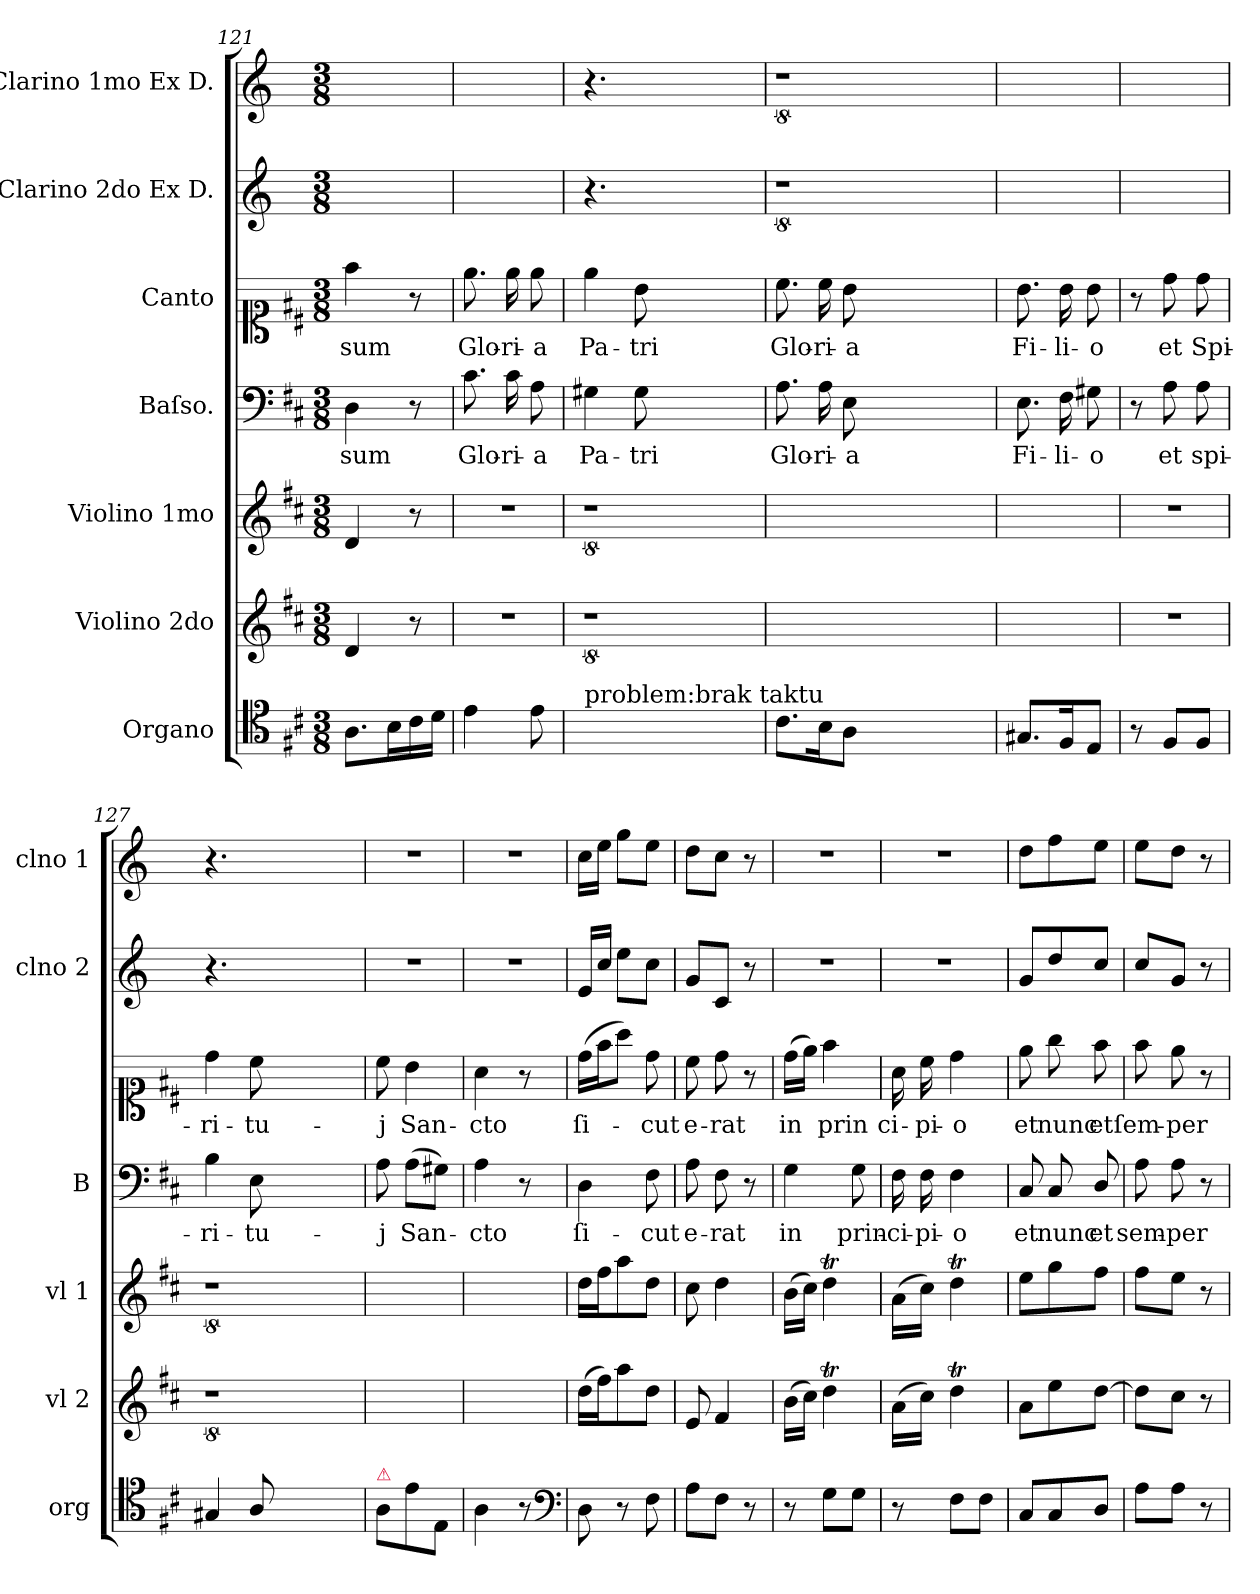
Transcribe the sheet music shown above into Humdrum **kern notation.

**kern	**kern	**kern	**kern	**text	**kern	**text	**kern	**kern
*part7	*part6	*part5	*part4	*part4	*part3	*part3	*part2	*part1
*staff7	*staff6	*staff5	*staff4	*staff4	*staff3	*staff3	*staff2	*staff1
*I"Organo	*I"Violino 2do	*I"Violino 1mo	*I"Baſso.	*	*I"Canto	*	*I"Clarino 2do Ex D.	*I"Clarino 1mo Ex D.
*I'org	*I'vl 2	*I'vl 1	*I'B	*	*	*	*I'clno 2	*I'clno 1
*clefC4	*clefG2	*clefG2	*clefF4	*	*clefC1	*	*clefG2	*clefG2
*	*	*	*	*	*	*	*ITrd-1c-2	*ITrd-1c-2
*k[f#c#]	*k[f#c#]	*k[f#c#]	*k[f#c#]	*	*k[f#c#]	*	*k[f#c#]	*k[f#c#]
*M3/8	*M3/8	*M3/8	*M3/8	*	*M3/8	*	*M3/8	*M3/8
=121	=121	=121	=121	=121	=121	=121	=121	=121
!	!	!	!	!LO:LY:i	!	!	!	!
8.A\L	4d/	4d/	4D\	sum	4ff#\	sum	4.ryy	4.ryy
16B\L	.	.	.	.	.	.	.	.
16c#\	8r	8r	8r	.	8r	.	.	.
16d\JJ	.	.	.	.	.	.	.	.
=122	=122	=122	=122	=122	=122	=122	=122	=122
4e\	4.r	4.r	8.c#\	Glo-	8.ee\	Glo-	4.ryy	4.ryy
.	.	.	16c#\	-ri-	16ee\	-ri-	.	.
8e\	.	.	8A\	-a	8ee\	-a	.	.
=123	=123	=123	=123	=123	=123	=123	=123	=123
!LO:TX:a:t=problem&colon;brak taktu	!	!	!	!	!	!	!	!
4.ryy	8%9r	8%9r	4G#X\	Pa-	4ee\	Pa-	4.r	4.r
.	.	.	8G#\	-tri	8b\	-tri	.	.
2.ryy	.	.	2.ryy	.	2.ryy	.	2.ryy	2.ryy
=124	=124	=124	=124	=124	=124	=124	=124	=124
8.c#\L	1ryy	1ryy	8.A\	Glo-	8.cc#\	Glo-	8%9r	8%9r
16B\K	.	.	16A\	-ri-	16cc#\	-ri-	.	.
8A\J	.	.	8E\	-a	8b\	-a	.	.
2.ryy	.	.	2.ryy	.	2.ryy	.	.	.
.	8ryy	8ryy	.	.	.	.	.	.
=125	=125	=125	=125	=125	=125	=125	=125	=125
8.G#X/L	4.ryy	4.ryy	8.E\	Fi-	8.b\	Fi-	4.ryy	4.ryy
16F#/K	.	.	16F#\	-li-	16b\	-li-	.	.
8E/J	.	.	8G#X\	-o	8b\	-o	.	.
=126	=126	=126	=126	=126	=126	=126	=126	=126
8r	4.r	4.r	8r	.	8r	.	4.ryy	4.ryy
8F#/L	.	.	8A\	et	8dd\	et	.	.
8F#/J	.	.	8A\	spi-	8dd\	Spi-	.	.
=127	=127	=127	=127	=127	=127	=127	=127	=127
4G#X/	8%9r	8%9r	4B\	-ri-	4dd\	-ri-	4.r	4.r
8A/	.	.	8E\	-tu-	8cc#\	-tu-	.	.
2.ryy	.	.	2.ryy	.	2.ryy	.	2.ryy	2.ryy
=128	=128	=128	=128	=128	=128	=128	=128	=128
!LO:TX:a:color=crimson:t=⚠	!	!	!	!	!	!	!	!
8A\L	4.ryy	4.ryy	8A\	-j	8cc#\	-j	4.r	4.r
8e\	.	.	(8A\L	San-	4b\	San-	.	.
8E\J	.	.	8G#X\J)	.	.	.	.	.
=129	=129	=129	=129	=129	=129	=129	=129	=129
4A\	4.ryy	4.ryy	4A\	-cto	4a\	-cto	4.r	4.r
8r	.	.	8r	.	8r	.	.	.
*clefF4	*	*	*	*	*	*	*	*
=130	=130	=130	=130	=130	=130	=130	=130	=130
8D\	(16dd\LL	16dd\LL	4D\	ſi-	(16dd\LL	ſi-	16f#/LL	16dd\LL
.	16ff#\J)	16ff#\J	.	.	16ff#\J	.	16dd/JJ	16ff#\JJ
8r	8aa\	8aa\	.	.	8aa\J)	.	8ff#\L	8aa\L
8F#\	8dd\J	8dd\J	8F#\	-cut	8dd\	-cut	8dd\J	8ff#\J
=131	=131	=131	=131	=131	=131	=131	=131	=131
8A\L	8e/	8cc#\	8A\	e-	8cc#\	e-	8a/L	8ee\L
8F#\J	4f#/	4dd\	8F#\	-rat	8dd\	-rat	8d/J	8dd\J
8r	.	.	8r	.	8r	.	8r	8r
=132	=132	=132	=132	=132	=132	=132	=132	=132
8r	(16b\LL	(16b\LL	4G\	in	(16dd\LL	in	4.r	4.r
.	16cc#\JJ)	16cc#\JJ)	.	.	16ee\JJ)	.	.	.
8G\L	4ddT\	4ddT\	.	.	4ff#\	prin	.	.
8G\J	.	.	8G\	prin-	.	.	.	.
=133	=133	=133	=133	=133	=133	=133	=133	=133
8r	(16a\LL	(16a\LL	16F#\	-ci-	16a\	ci-	4.r	4.r
.	16cc#\JJ)	16cc#\JJ)	16F#\	-pi-	16cc#\	-pi-	.	.
8F#\L	4ddT\	4ddT\	4F#\	-o	4dd\	-o	.	.
8F#\J	.	.	.	.	.	.	.	.
=134	=134	=134	=134	=134	=134	=134	=134	=134
8C#/L	8a\L	8ee\L	8C#/	et	8ee\	et	8a/L	8ee\L
8C#/	8ee\	8gg\	8C#/	nunc	8gg\	nunc	8ee/	8gg\
8D/J	[8dd\J	8ff#\J	8D/	et	8ff#\	et	8dd/J	8ff#\J
=135	=135	=135	=135	=135	=135	=135	=135	=135
8A\L	8dd\L]	8ff#\L	8A\	sem-	8ff#\	ſem-	8dd/L	8ff#\L
8A\J	8cc#\J	8ee\J	8A\	-per	8ee\	-per	8a/J	8ee\J
8r	8r	8r	8r	.	8r	.	8r	8r
=	=	=	=	=	=	=	=	=
*-	*-	*-	*-	*-	*-	*-	*-	*-
